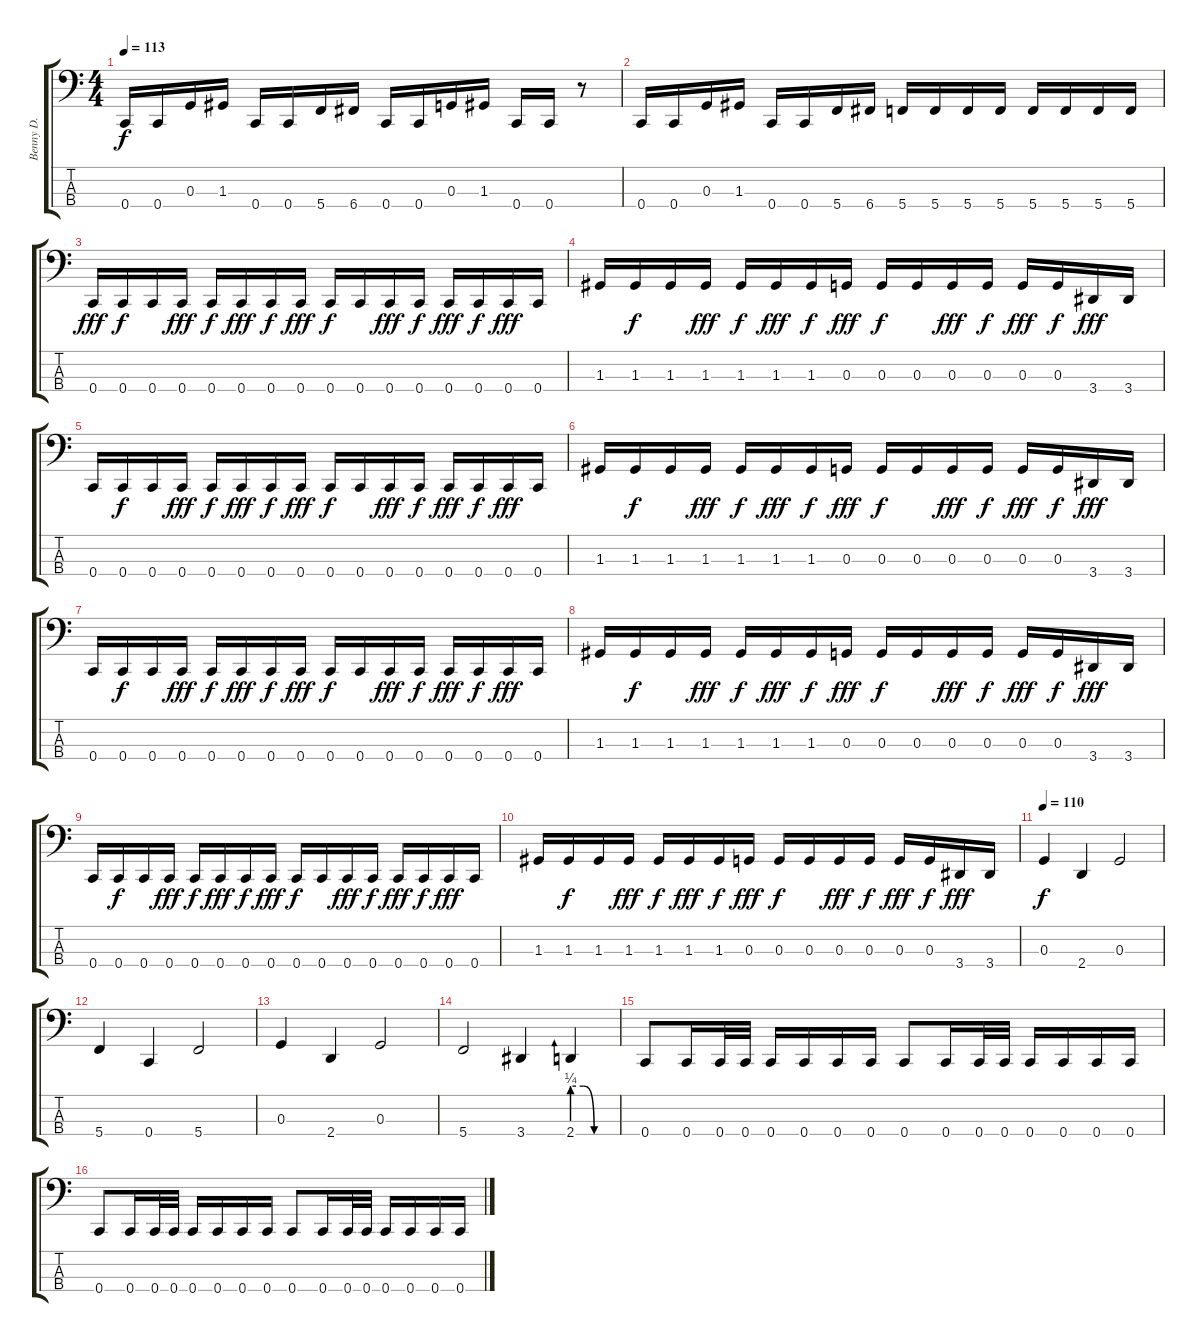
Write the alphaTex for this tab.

\track ("Benny D." "Benny D.") {instrument electricbasspick}
\staff {score tabs}
\tuning (F2 C2 G1 C1) {hide}
\ts (4 4)
\tempo 113
\clef f4
\ks c
0.4.16{dy f} 0.4.16 0.3.16 1.3.16 0.4.16 0.4.16 5.4.16 6.4.16 0.4.16 0.4.16 0.3.16 1.3.16 0.4.16 0.4.16 r.8 |
0.4.16 0.4.16 0.3.16 1.3.16 0.4.16 0.4.16 5.4.16 6.4.16 5.4.16 5.4.16 5.4.16 5.4.16 5.4.16 5.4.16 5.4.16 5.4.16 |
0.4.16{dy fff} 0.4.16{dy f} 0.4.16 0.4.16{dy fff} 0.4.16{dy f} 0.4.16{dy fff} 0.4.16{dy f} 0.4.16{dy fff} 0.4.16{dy f} 0.4.16 0.4.16{dy fff} 0.4.16{dy f} 0.4.16{dy fff} 0.4.16{dy f} 0.4.16{dy fff} 0.4.16 |
1.3.16 1.3.16{dy f} 1.3.16 1.3.16{dy fff} 1.3.16{dy f} 1.3.16{dy fff} 1.3.16{dy f} 0.3.16{dy fff} 0.3.16{dy f} 0.3.16 0.3.16{dy fff} 0.3.16{dy f} 0.3.16{dy fff} 0.3.16{dy f} 3.4.16{dy fff} 3.4.16 |
0.4.16 0.4.16{dy f} 0.4.16 0.4.16{dy fff} 0.4.16{dy f} 0.4.16{dy fff} 0.4.16{dy f} 0.4.16{dy fff} 0.4.16{dy f} 0.4.16 0.4.16{dy fff} 0.4.16{dy f} 0.4.16{dy fff} 0.4.16{dy f} 0.4.16{dy fff} 0.4.16 |
1.3.16 1.3.16{dy f} 1.3.16 1.3.16{dy fff} 1.3.16{dy f} 1.3.16{dy fff} 1.3.16{dy f} 0.3.16{dy fff} 0.3.16{dy f} 0.3.16 0.3.16{dy fff} 0.3.16{dy f} 0.3.16{dy fff} 0.3.16{dy f} 3.4.16{dy fff} 3.4.16 |
0.4.16 0.4.16{dy f} 0.4.16 0.4.16{dy fff} 0.4.16{dy f} 0.4.16{dy fff} 0.4.16{dy f} 0.4.16{dy fff} 0.4.16{dy f} 0.4.16 0.4.16{dy fff} 0.4.16{dy f} 0.4.16{dy fff} 0.4.16{dy f} 0.4.16{dy fff} 0.4.16 |
1.3.16 1.3.16{dy f} 1.3.16 1.3.16{dy fff} 1.3.16{dy f} 1.3.16{dy fff} 1.3.16{dy f} 0.3.16{dy fff} 0.3.16{dy f} 0.3.16 0.3.16{dy fff} 0.3.16{dy f} 0.3.16{dy fff} 0.3.16{dy f} 3.4.16{dy fff} 3.4.16 |
0.4.16 0.4.16{dy f} 0.4.16 0.4.16{dy fff} 0.4.16{dy f} 0.4.16{dy fff} 0.4.16{dy f} 0.4.16{dy fff} 0.4.16{dy f} 0.4.16 0.4.16{dy fff} 0.4.16{dy f} 0.4.16{dy fff} 0.4.16{dy f} 0.4.16{dy fff} 0.4.16 |
1.3.16 1.3.16{dy f} 1.3.16 1.3.16{dy fff} 1.3.16{dy f} 1.3.16{dy fff} 1.3.16{dy f} 0.3.16{dy fff} 0.3.16{dy f} 0.3.16 0.3.16{dy fff} 0.3.16{dy f} 0.3.16{dy fff} 0.3.16{dy f} 3.4.16{dy fff} 3.4.16 |
\tempo 110
0.3.4{dy f} 2.4.4 0.3.2 |
5.4.4 0.4.4 5.4.2 |
0.3.4 2.4.4 0.3.2 |
5.4.2 3.4.4 2.4{be (custom 0 1 15 1 30 0 60 0)}.4 |
0.4.8 0.4.16 0.4.32 0.4.32 0.4.16 0.4.16 0.4.16 0.4.16 0.4.8 0.4.16 0.4.32 0.4.32 0.4.16 0.4.16 0.4.16 0.4.16 |
0.4.8 0.4.16 0.4.32 0.4.32 0.4.16 0.4.16 0.4.16 0.4.16 0.4.8 0.4.16 0.4.32 0.4.32 0.4.16 0.4.16 0.4.16 0.4.16
